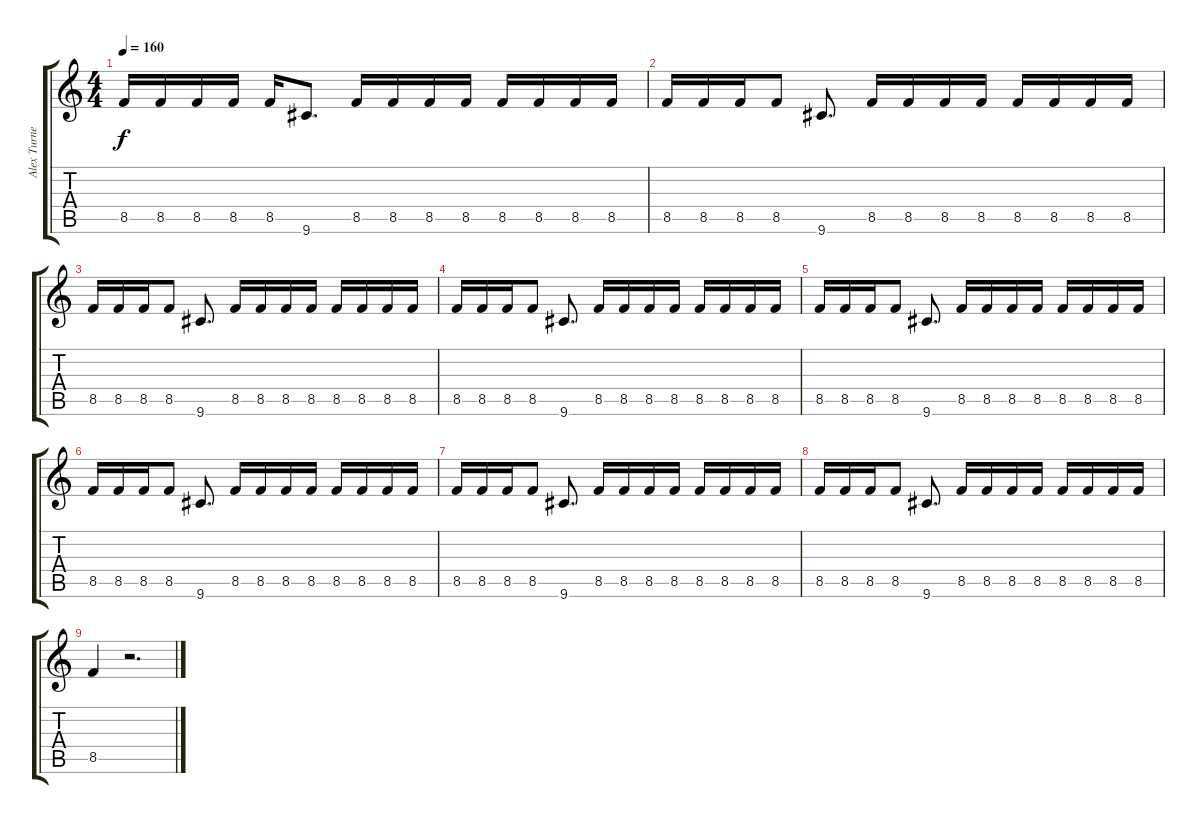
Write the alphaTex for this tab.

\track ("Alex Turner" "Alex Turne") {instrument distortionguitar}
\staff {score tabs}
\tuning (E4 B3 G3 D3 A2 E2) {hide}
\ts (4 4)
\tempo 160
\clef g2
\ks c
8.5.16{dy f} 8.5.16 8.5.16 8.5.16 8.5.16 9.6.8{d} 8.5.16 8.5.16 8.5.16 8.5.16 8.5.16 8.5.16 8.5.16 8.5.16 |
8.5.16 8.5.16 8.5.16 8.5.8 9.6.8{d} 8.5.16 8.5.16 8.5.16 8.5.16 8.5.16 8.5.16 8.5.16 8.5.16 |
8.5.16 8.5.16 8.5.16 8.5.8 9.6.8{d} 8.5.16 8.5.16 8.5.16 8.5.16 8.5.16 8.5.16 8.5.16 8.5.16 |
8.5.16 8.5.16 8.5.16 8.5.8 9.6.8{d} 8.5.16 8.5.16 8.5.16 8.5.16 8.5.16 8.5.16 8.5.16 8.5.16 |
8.5.16 8.5.16 8.5.16 8.5.8 9.6.8{d} 8.5.16 8.5.16 8.5.16 8.5.16 8.5.16 8.5.16 8.5.16 8.5.16 |
8.5.16 8.5.16 8.5.16 8.5.8 9.6.8{d} 8.5.16 8.5.16 8.5.16 8.5.16 8.5.16 8.5.16 8.5.16 8.5.16 |
8.5.16 8.5.16 8.5.16 8.5.8 9.6.8{d} 8.5.16 8.5.16 8.5.16 8.5.16 8.5.16 8.5.16 8.5.16 8.5.16 |
8.5.16 8.5.16 8.5.16 8.5.8 9.6.8{d} 8.5.16 8.5.16 8.5.16 8.5.16 8.5.16 8.5.16 8.5.16 8.5.16 |
8.5.4 r.2{d}
